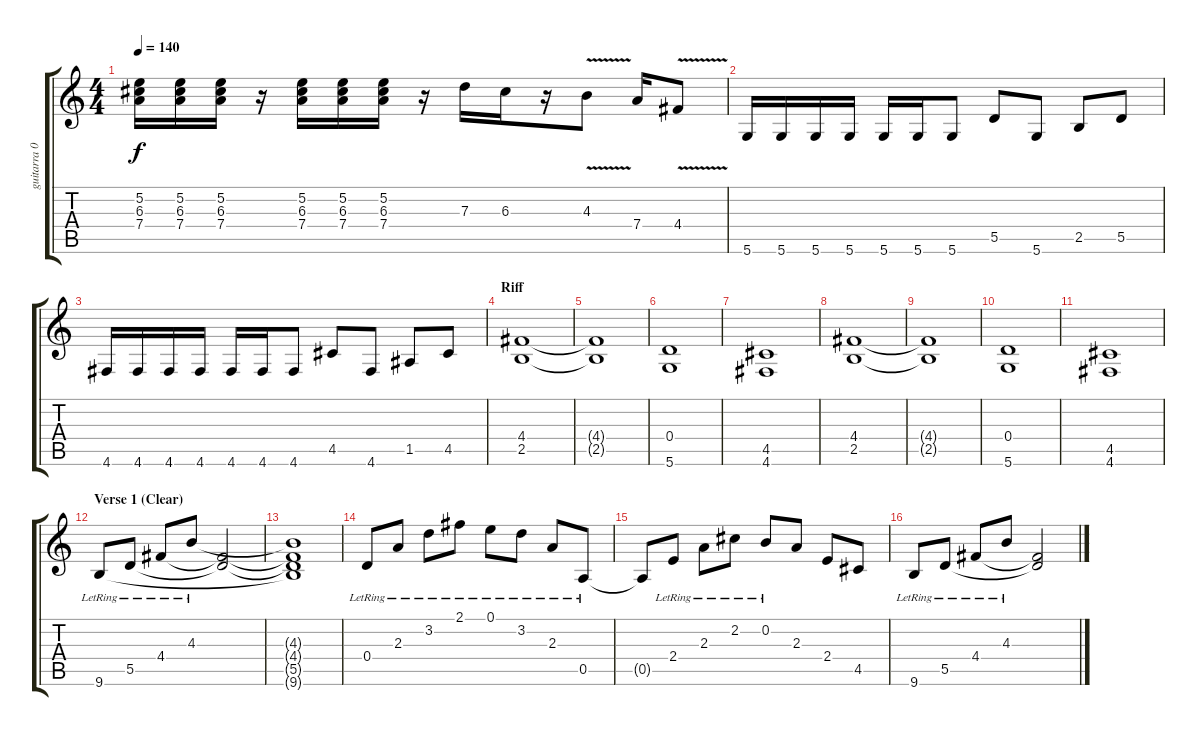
\track ("guitarra 02" "guitarra 0") {instrument distortionguitar}
\staff {score tabs}
\tuning (E4 B3 G3 D3 A2 D2) {hide}
\ts (4 4)
\tempo 140
\clef g2
\ks c
(5.2 6.3 7.4).16{dy f} (5.2 6.3 7.4).16 (5.2 6.3 7.4).16 r.16 (5.2 6.3 7.4).16 (5.2 6.3 7.4).16 (5.2 6.3 7.4).16 r.16 7.3.16 6.3.16 r.16 4.3{v}.8 7.4.16 4.4{v}.8 |
5.6.16 5.6.16 5.6.16 5.6.16 5.6.16 5.6.16 5.6.8 5.5.8 5.6.8 2.5.8 5.5.8 |
4.6.16 4.6.16 4.6.16 4.6.16 4.6.16 4.6.16 4.6.8 4.5.8 4.6.8 1.5.8 4.5.8 |
\section ("" "Riff")
(4.4 2.5).1 |
(4.4{t} 2.5{t}).1 |
(0.4 5.6).1 |
(4.5 4.6).1 |
(4.4 2.5).1 |
(4.4{t} 2.5{t}).1 |
(0.4 5.6).1 |
(4.5 4.6).1 |
\section ("" "Verse 1 (Clear)")
9.6{lr}.8{volume 14 instrument electricguitarclean} 5.5{lr}.8 4.4{lr}.8 4.3{lr}.8 (4.4{t} 5.5{t}).2 |
(4.3{t} 4.4{t} 5.5{t} 9.6{t}).1 |
0.4{lr}.8 2.3{lr}.8 3.2{lr}.8 2.1{lr}.8 0.1{lr}.8 3.2{lr}.8 2.3{lr}.8 0.5{lr}.8 |
0.5{t}.8 2.4{lr}.8 2.3{lr}.8 2.2{lr}.8 0.2{lr}.8 2.3.8 2.4.8 4.5.8 |
9.6{lr}.8{volume 14 instrument electricguitarclean} 5.5{lr}.8 4.4{lr}.8 4.3{lr}.8 (4.4{t} 5.5{t}).2
